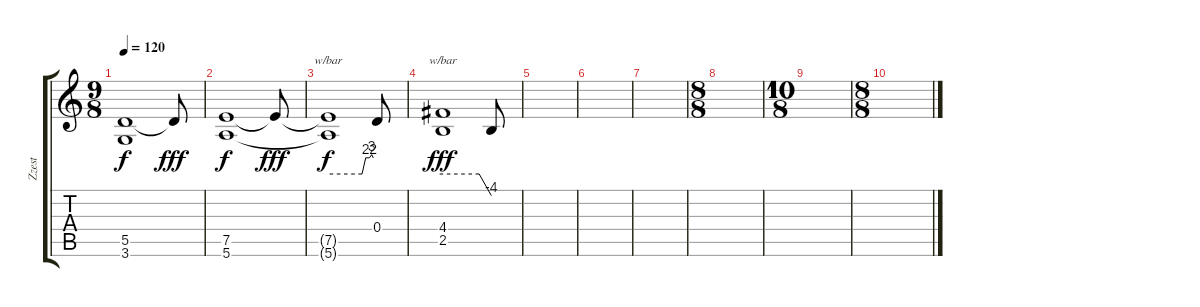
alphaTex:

\track ("Zzest" "Zzest") {instrument distortionguitar}
\staff {score tabs}
\tuning (E4 B3 G3 D3 A2 E2) {hide}
\ts (9 8)
\tempo 120
\clef g2
\ks c
(5.5 3.6).1{dy f} 5.5{t}.8{dy fff} |
(7.5 5.6).1{dy f} 7.5{t}.8{dy fff} |
(7.5{t} 5.6{t}).1{tbe (custom default 0 0 45 0 50 8 55 8 58 12 60 8) dy f} 0.4.8 |
(4.4 2.5).1{tbe (custom default 0 0 45 0 60 -16) dy fff} 2.5{t}.8 |
|
|
|
\ts (8 8)
|
\ts (10 8)
|
\ts (8 8)
